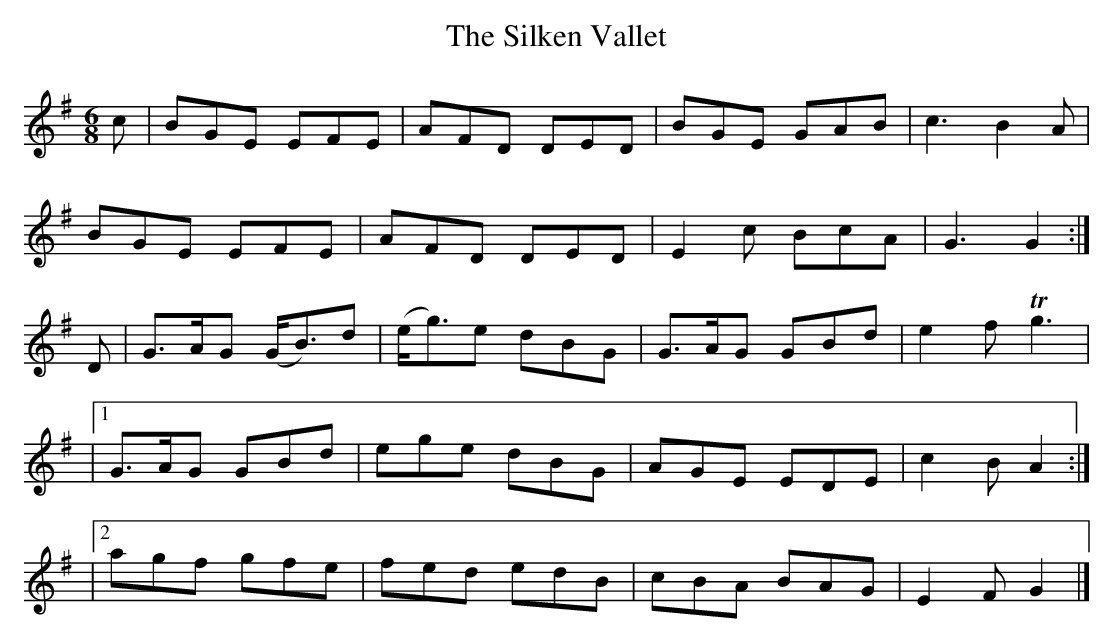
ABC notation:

X:1
T: The Silken Vallet
M: 6/8
L: 1/8
K: G
c|BGE EFE|AFD DED|BGE GAB|c3 B2A|
BGE EFE|AFD DED|E2c BcA|G3 G2:|
D|G>AG (G<B)d|(e<g)e dBG|G>AG GBd|e2f Tg3|
|1 G>AG GBd|ege dBG|AGE EDE|c2B A2:|
|2 agf gfe|fed edB|cBA BAG|E2F G2|]
